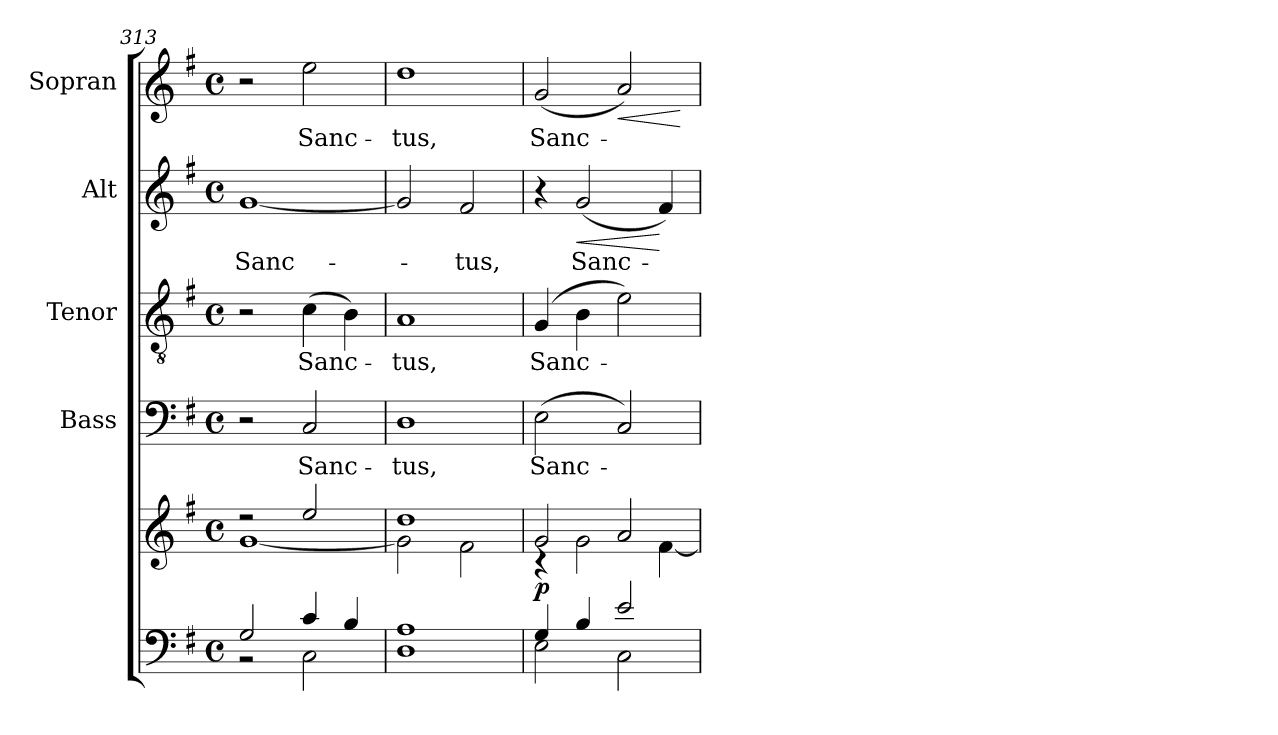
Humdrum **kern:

**kern	**kern	**dynam	**kern	**text	**kern	**text	**kern	**text	**dynam	**kern	**text	**dynam
*part5	*part5	*part5	*part4	*part4	*part3	*part3	*part2	*part2	*part2	*part1	*part1	*part1
*staff6	*staff5	*staff5/6	*staff4	*staff4	*staff3	*staff3	*staff2	*staff2	*staff2	*staff1	*staff1	*staff1
*	*	*	*I"Bass	*	*I"Tenor	*	*I"Alt	*	*	*I"Sopran	*	*
*	*	*	*I'B.	*	*I'T.	*	*I'A.	*	*	*I'S.	*	*
*clefF4	*clefG2	*	*clefF4	*	*clefGv2	*	*clefG2	*	*	*clefG2	*	*
*k[f#]	*k[f#]	*	*k[f#]	*	*k[f#]	*	*k[f#]	*	*	*k[f#]	*	*
*G:	*G:	*	*G:	*	*G:	*	*G:	*	*	*G:	*	*
*M4/4	*M4/4	*	*M4/4	*	*M4/4	*	*M4/4	*	*	*M4/4	*	*
*met(c)	*met(c)	*	*met(c)	*	*met(c)	*	*met(c)	*	*	*met(c)	*	*
=313	=313	=313	=313	=313	=313	=313	=313	=313	=313	=313	=313	=313
*^	*^	*	*	*	*	*	*	*	*	*	*	*
!	!	!	!	!	!	!	!	!	!	!LO:LY:b	!	!	!	!
2G/	2rBB	2rdd	[<1g	.	2r	.	2r	.	[1g	Sanc-	.	2r	.	.
!	!	!	!	!	!	!LO:LY:b	!	!LO:LY:b	!	!	!	!	!LO:LY:b	!
4c/	2C\	2ee/	.	.	2C/	Sanc-	(>4c\	Sanc-	.	.	.	2ee\	Sanc-	.
4B/	.	.	.	.	.	.	4B\)	.	.	.	.	.	.	.
=314	=314	=314	=314	=314	=314	=314	=314	=314	=314	=314	=314	=314	=314	=314
!	!	!	!	!	!	!LO:LY:b	!	!LO:LY:b	!	!	!	!	!LO:LY:b	!
1A	1D	1dd	2g\]	.	1D	-tus,	1A	-tus,	2g/]	.	.	1dd	-tus,	.
!	!	!	!	!	!	!	!	!	!	!LO:LY:b	!	!	!	!
.	.	.	2f#\	.	.	.	.	.	2f#/	-tus,	.	.	.	.
=315	=315	=315	=315	=315	=315	=315	=315	=315	=315	=315	=315	=315	=315	=315
!	!	!	!	!LO:DY:b	!	!LO:LY:b	!	!LO:LY:b	!	!	!	!	!LO:LY:b	!
4G/	2E\	2g/	4rB	p	(>2E\	Sanc-	(4G/	Sanc-	4r	.	.	(<2g/	Sanc-	.
!	!	!	!	!	!	!	!	!	!	!LO:LY:b	!LO:HP:b	!	!	!
4B/	.	.	2g\	.	.	.	4B\	.	(<2g/	Sanc-	<	.	.	.
!	!	!	!	!	!	!	!	!	!	!	!	!	!	!LO:HP:b
2e/	2C\	2a/	.	.	2C/)	.	2e\)	.	.	.	.	2a/)	.	<
.	.	.	[<4f#\	.	.	.	.	.	4f#/)	.	[	.	.	.
*v	*v	*	*	*	*	*	*	*	*	*	*	*	*	*
*	*v	*v	*	*	*	*	*	*	*	*	*	*	*
.	.	.	.	.	.	.	.	.	.	.	.	[
=	=	=	=	=	=	=	=	=	=	=	=	=
*-	*-	*-	*-	*-	*-	*-	*-	*-	*-	*-	*-	*-
